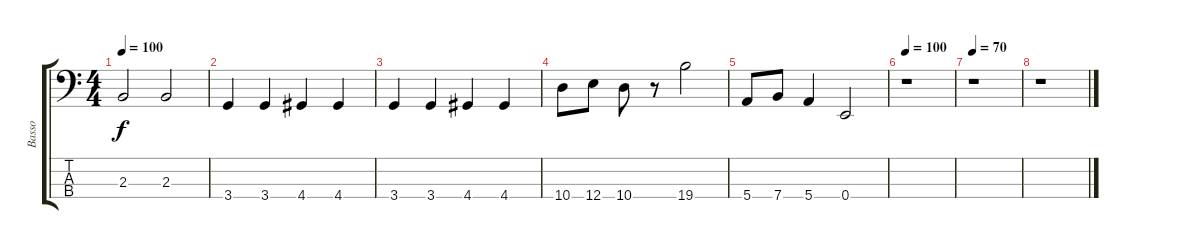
\track ("Basso" "Basso") {instrument electricbassfinger}
\staff {score tabs}
\tuning (G2 D2 A1 E1) {hide}
\ts (4 4)
\tempo 100
\clef f4
\ks c
2.3.2{dy f} 2.3.2 |
3.4.4 3.4.4 4.4.4 4.4.4 |
3.4.4 3.4.4 4.4.4 4.4.4 |
10.4.8 12.4.8 10.4.8 r.8 19.4.2 |
5.4.8 7.4.8 5.4.4 0.4.2 |
\tempo 100
r.1 |
\tempo 70
r.1 |
r.1
